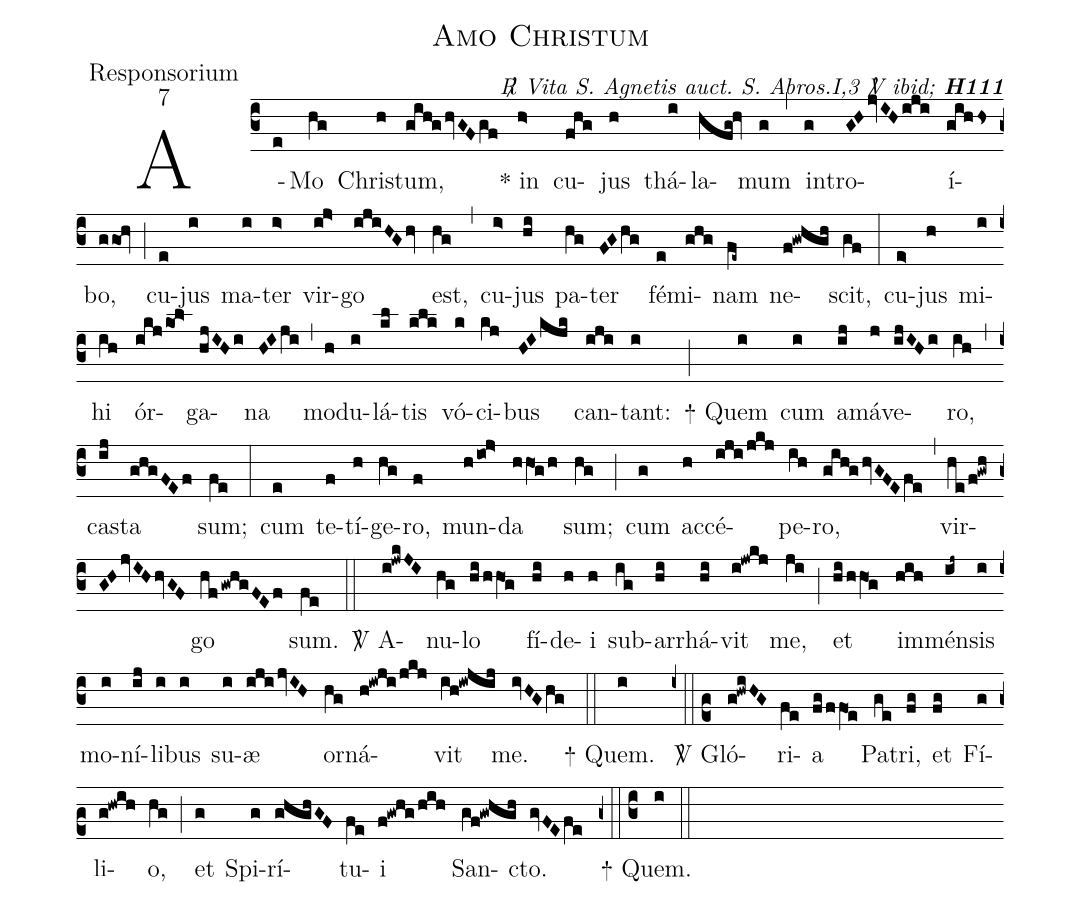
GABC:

name:Amo Christum;
office-part:Responsorium;
mode:7;
commentary:{\itshape\mdseries \Rbar\ Vita S.\ Agnetis auct.\ S.\ Abros.I,3 \Vbar\ ibid;\/}  {\bfseries H111};
%%
(c3) A(e)Mo(hg) Chri(h)stum,(gih!ghvGFgf)
<sp>*</sp> in(h>) cu(fhg)jus(h) thá(i)la(hfg!hv)mum(g) (,)
in(g)tro(GHjvIHiji)í(gihHs)bo,(ggo1!hv) (;)
cu(e)jus(i) ma(i)ter(i>) vir(ij>)go(ijiHGhv) est,(hg) (,)
cu(i>)jus(hi) pa(hg)ter(FGhg) fé(e)mi(ghg)nam(fe~) ne(f!gwhgh)scit,(gf) (:)
cu(e>)jus(h) mi(i)hi(ih) ór(ikj/ko1!l>)ga(hjIHi)na(HIji) (,)
mo(h)du(i)lá(kl)tis(klk) vó(k)ci(kj)bus(HIkjk) can(iji)tant:(i) (;)
<sp>+</sp> Quem(i) cum(i) a(ij)má(j)ve(ijIHi)ro,(ih) (,)
ca(ij)sta(ghgFEf) sum;(fe) (:)
cum(e) te(f)tí(h)ge(hg)ro,(f) mun(h/io0!j>)da(hhO1g/h) sum;(hg) (;)
cum(g) ac(h)cé(iji/jkj)pe(ih)ro,(gih!ghvGFEfe) (,)
vir(he/f!gwhGHjvIHhvGF)go(hf/gwhgFEf) sum.(fe) (::)
<sp>V/</sp> A(i!jwkJI)nu(hg)lo(hi/hhO1g) fí(hi)de(h)i(h) sub(ig)ar(hi)rhá(hi)vit(i!jwkj) me,(ji) (;)
et(hi/hhO1g) im(hih)mén(ij~)sis(i) mo(i)ní(ij)li(i)bus(i) su(i)æ(ijijvIH) or(hg)ná(h!iwji/jkj)vit(ih!iwjij) me.(ivHGhg) (::)
<sp>+</sp> Quem.(i) (z0::c2)
<sp>V/</sp> Gló(g!hwiHG)ri(fe)a(fg/ffO1e) Pa(ge)tri,(fg) et(fg) Fí(g)li(g@hwih)o,(hg) (;)
et(g) Spi(g)rí(ghghGF)tu(fe)i(f!gwhg/hih) San(gf!gwhgh)cto.(gvFEfe)  (z0::c3)
<sp>+</sp> Quem.(i) (::)
